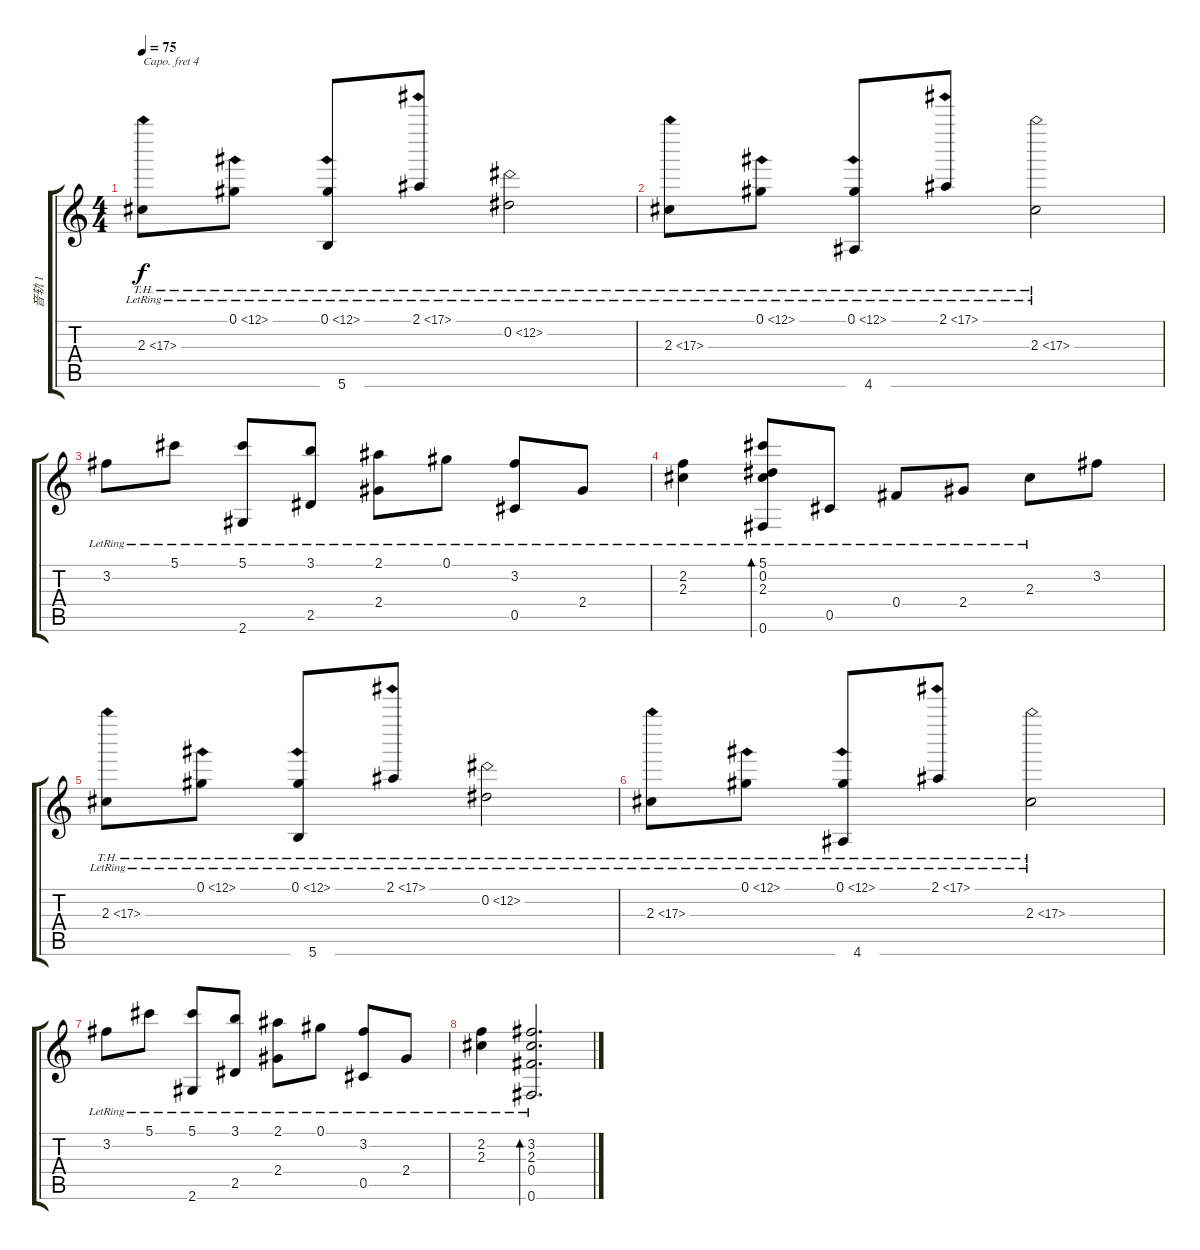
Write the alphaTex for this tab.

\track ("音轨 1" "音轨 1") {instrument acousticguitarsteel}
\staff {score tabs}
\capo 4
\tuning (E4 B3 G3 D3 A2 D2) {hide}
\ts (4 4)
\tempo 75
\clef g2
\ks c
2.3{th 15 lr}.8{dy f} 0.1{th 12 lr}.8 (0.1{th 12 lr} 5.6{lr}).8 2.1{th 15 lr}.8 0.2{th 12 lr}.2 |
2.3{th 15 lr}.8 0.1{th 12 lr}.8 (0.1{th 12 lr} 4.6{lr}).8 2.1{th 15 lr}.8 2.3{th 15 lr}.2 |
3.2{lr}.8 5.1{lr}.8 (5.1{lr} 2.6{lr}).8 (3.1{lr} 2.5{lr}).8 (2.1{lr} 2.4{lr}).8 0.1{lr}.8 (3.2{lr} 0.5{lr}).8 2.4{lr}.8 |
(2.2{lr} 2.3{lr}).4 (5.1{lr} 0.2{lr} 2.3{lr} 0.6{lr}).8{bd 240} 0.5{lr}.8 0.4{lr}.8 2.4{lr}.8 2.3{lr}.8 3.2.8 |
2.3{th 15 lr}.8 0.1{th 12 lr}.8 (0.1{th 12 lr} 5.6{lr}).8 2.1{th 15 lr}.8 0.2{th 12 lr}.2 |
2.3{th 15 lr}.8 0.1{th 12 lr}.8 (0.1{th 12 lr} 4.6{lr}).8 2.1{th 15 lr}.8 2.3{th 15 lr}.2 |
3.2{lr}.8 5.1{lr}.8 (5.1{lr} 2.6{lr}).8 (3.1{lr} 2.5{lr}).8 (2.1{lr} 2.4{lr}).8 0.1{lr}.8 (3.2{lr} 0.5{lr}).8 2.4{lr}.8 |
(2.2{lr} 2.3{lr}).4 (3.2{lr} 2.3{lr} 0.4{lr} 0.6{lr}).2{d bd 240}
